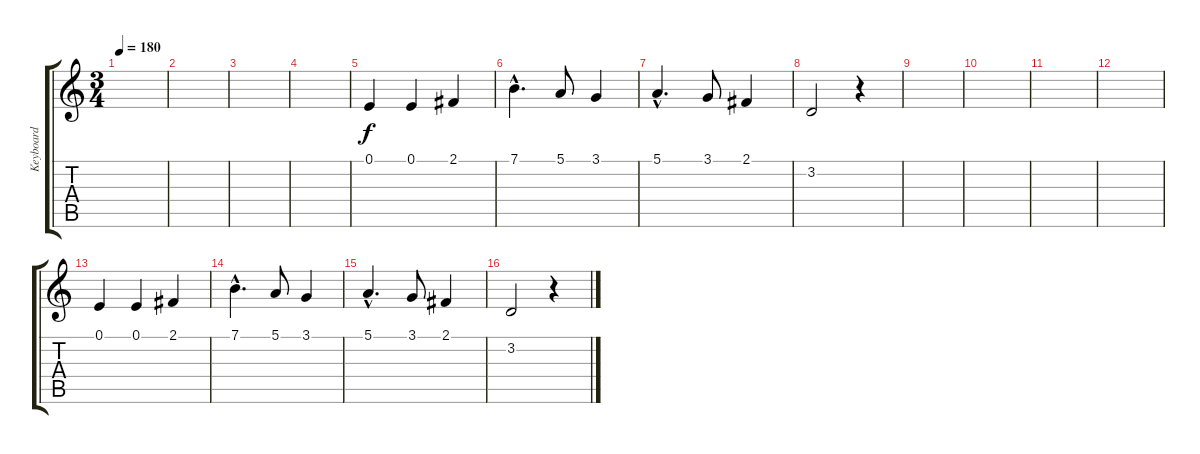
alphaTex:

\track ("Keyboard" "Keyboard") {instrument synthstrings1}
\staff {score tabs}
\tuning (E4 B3 G3 D3 A2 E2) {hide}
\ts (3 4)
\tempo 180
\clef g2
\ks c
|
|
|
|
0.1.4 0.1.4 2.1.4 |
7.1{hac}.4{d} 5.1.8 3.1.4 |
5.1{hac}.4{d} 3.1.8 2.1.4 |
3.2.2 r.4 |
|
|
|
|
0.1.4 0.1.4 2.1.4 |
7.1{hac}.4{d} 5.1.8 3.1.4 |
5.1{hac}.4{d} 3.1.8 2.1.4 |
3.2.2 r.4
